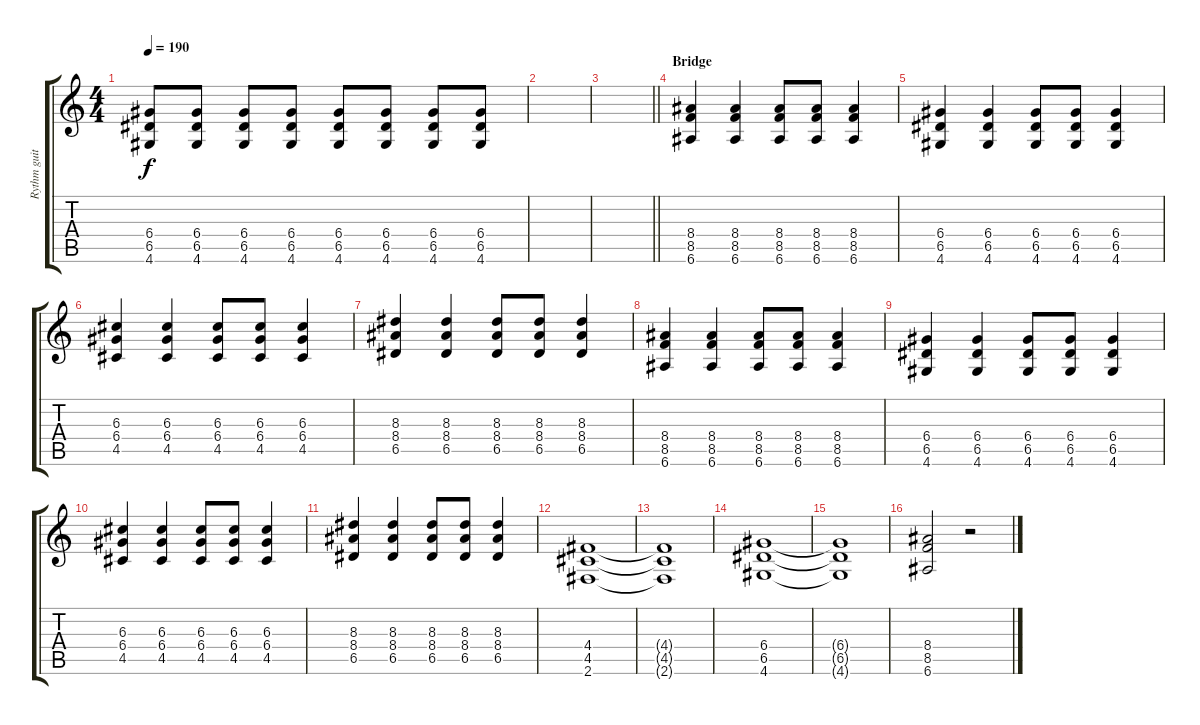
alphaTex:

\track ("Rythm guitar" "Rythm guit") {instrument distortionguitar}
\staff {score tabs}
\tuning (E4 B3 G3 D3 A2 E2) {hide}
\ts (4 4)
\tempo 190
\clef g2
\ks c
(6.4 6.5 4.6).8{dy f} (6.4 6.5 4.6).8 (6.4 6.5 4.6).8 (6.4 6.5 4.6).8 (6.4 6.5 4.6).8 (6.4 6.5 4.6).8 (6.4 6.5 4.6).8 (6.4 6.5 4.6).8 |
|
\barLineRight lightlight
|
\section ("" "Bridge")
(8.4 8.5 6.6).4 (8.4 8.5 6.6).4 (8.4 8.5 6.6).8 (8.4 8.5 6.6).8 (8.4 8.5 6.6).4 |
(6.4 6.5 4.6).4 (6.4 6.5 4.6).4 (6.4 6.5 4.6).8 (6.4 6.5 4.6).8 (6.4 6.5 4.6).4 |
(6.3 6.4 4.5).4 (6.3 6.4 4.5).4 (6.3 6.4 4.5).8 (6.3 6.4 4.5).8 (6.3 6.4 4.5).4 |
(8.3 8.4 6.5).4 (8.3 8.4 6.5).4 (8.3 8.4 6.5).8 (8.3 8.4 6.5).8 (8.3 8.4 6.5).4 |
(8.4 8.5 6.6).4 (8.4 8.5 6.6).4 (8.4 8.5 6.6).8 (8.4 8.5 6.6).8 (8.4 8.5 6.6).4 |
(6.4 6.5 4.6).4 (6.4 6.5 4.6).4 (6.4 6.5 4.6).8 (6.4 6.5 4.6).8 (6.4 6.5 4.6).4 |
(6.3 6.4 4.5).4 (6.3 6.4 4.5).4 (6.3 6.4 4.5).8 (6.3 6.4 4.5).8 (6.3 6.4 4.5).4 |
(8.3 8.4 6.5).4 (8.3 8.4 6.5).4 (8.3 8.4 6.5).8 (8.3 8.4 6.5).8 (8.3 8.4 6.5).4 |
(4.4 4.5 2.6).1 |
(4.4{t} 4.5{t} 2.6{t}).1 |
(6.4 6.5 4.6).1 |
(6.4{t} 6.5{t} 4.6{t}).1 |
(8.4 8.5 6.6).2 r.2
